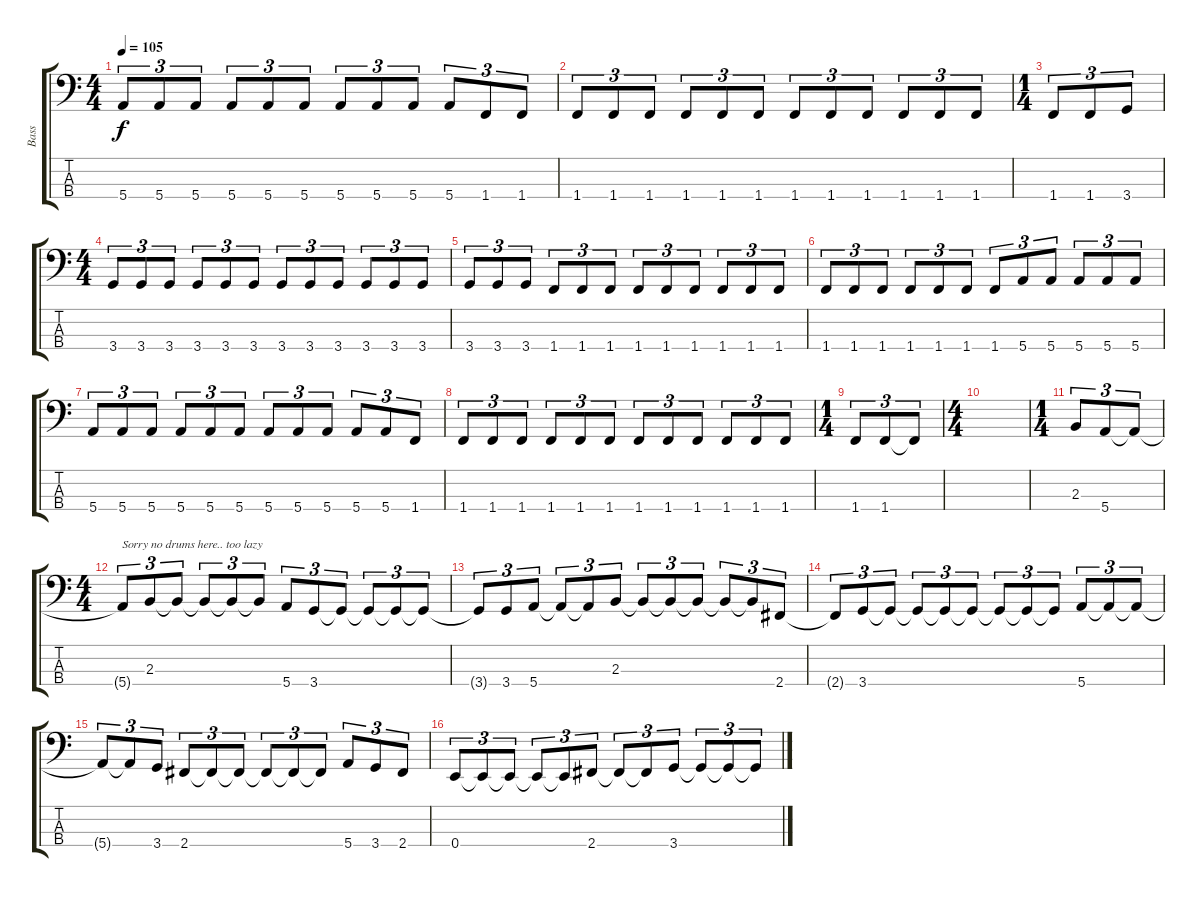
\track ("Bass" "Bass") {instrument electricbasspick}
\staff {score tabs}
\tuning (G2 D2 A1 E1) {hide}
\ts (4 4)
\tempo 105
\clef f4
\ks c
5.4.8{tu (3 2) dy f} 5.4.8{tu (3 2)} 5.4.8{tu (3 2)} 5.4.8{tu (3 2)} 5.4.8{tu (3 2)} 5.4.8{tu (3 2)} 5.4.8{tu (3 2)} 5.4.8{tu (3 2)} 5.4.8{tu (3 2)} 5.4.8{tu (3 2)} 1.4.8{tu (3 2)} 1.4.8{tu (3 2)} |
1.4.8{tu (3 2)} 1.4.8{tu (3 2)} 1.4.8{tu (3 2)} 1.4.8{tu (3 2)} 1.4.8{tu (3 2)} 1.4.8{tu (3 2)} 1.4.8{tu (3 2)} 1.4.8{tu (3 2)} 1.4.8{tu (3 2)} 1.4.8{tu (3 2)} 1.4.8{tu (3 2)} 1.4.8{tu (3 2)} |
\ts (1 4)
1.4.8{tu (3 2)} 1.4.8{tu (3 2)} 3.4.8{tu (3 2)} |
\ts (4 4)
3.4.8{tu (3 2)} 3.4.8{tu (3 2)} 3.4.8{tu (3 2)} 3.4.8{tu (3 2)} 3.4.8{tu (3 2)} 3.4.8{tu (3 2)} 3.4.8{tu (3 2)} 3.4.8{tu (3 2)} 3.4.8{tu (3 2)} 3.4.8{tu (3 2)} 3.4.8{tu (3 2)} 3.4.8{tu (3 2)} |
3.4.8{tu (3 2)} 3.4.8{tu (3 2)} 3.4.8{tu (3 2)} 1.4.8{tu (3 2)} 1.4.8{tu (3 2)} 1.4.8{tu (3 2)} 1.4.8{tu (3 2)} 1.4.8{tu (3 2)} 1.4.8{tu (3 2)} 1.4.8{tu (3 2)} 1.4.8{tu (3 2)} 1.4.8{tu (3 2)} |
1.4.8{tu (3 2)} 1.4.8{tu (3 2)} 1.4.8{tu (3 2)} 1.4.8{tu (3 2)} 1.4.8{tu (3 2)} 1.4.8{tu (3 2)} 1.4.8{tu (3 2)} 5.4.8{tu (3 2)} 5.4.8{tu (3 2)} 5.4.8{tu (3 2)} 5.4.8{tu (3 2)} 5.4.8{tu (3 2)} |
5.4.8{tu (3 2)} 5.4.8{tu (3 2)} 5.4.8{tu (3 2)} 5.4.8{tu (3 2)} 5.4.8{tu (3 2)} 5.4.8{tu (3 2)} 5.4.8{tu (3 2)} 5.4.8{tu (3 2)} 5.4.8{tu (3 2)} 5.4.8{tu (3 2)} 5.4.8{tu (3 2)} 1.4.8{tu (3 2)} |
1.4.8{tu (3 2)} 1.4.8{tu (3 2)} 1.4.8{tu (3 2)} 1.4.8{tu (3 2)} 1.4.8{tu (3 2)} 1.4.8{tu (3 2)} 1.4.8{tu (3 2)} 1.4.8{tu (3 2)} 1.4.8{tu (3 2)} 1.4.8{tu (3 2)} 1.4.8{tu (3 2)} 1.4.8{tu (3 2)} |
\ts (1 4)
1.4.8{tu (3 2)} 1.4.8{tu (3 2)} 1.4{t}.8{tu (3 2)} |
\ts (4 4)
|
\ts (1 4)
2.3.8{tu (3 2)} 5.4.8{tu (3 2)} 5.4{t}.8{tu (3 2)} |
\ts (4 4)
5.4{t}.8{tu (3 2) txt "Sorry no drums here.. too lazy"} 2.3.8{tu (3 2)} 2.3{t}.8{tu (3 2)} 2.3{t}.8{tu (3 2)} 2.3{t}.8{tu (3 2)} 2.3{t}.8{tu (3 2)} 5.4.8{tu (3 2)} 3.4.8{tu (3 2)} 3.4{t}.8{tu (3 2)} 3.4{t}.8{tu (3 2)} 3.4{t}.8{tu (3 2)} 3.4{t}.8{tu (3 2)} |
3.4{t}.8{tu (3 2)} 3.4.8{tu (3 2)} 5.4.8{tu (3 2)} 5.4{t}.8{tu (3 2)} 5.4{t}.8{tu (3 2)} 2.3.8{tu (3 2)} 2.3{t}.8{tu (3 2)} 2.3{t}.8{tu (3 2)} 2.3{t}.8{tu (3 2)} 2.3{t}.8{tu (3 2)} 2.3{t}.8{tu (3 2)} 2.4.8{tu (3 2)} |
2.4{t}.8{tu (3 2)} 3.4.8{tu (3 2)} 3.4{t}.8{tu (3 2)} 3.4{t}.8{tu (3 2)} 3.4{t}.8{tu (3 2)} 3.4{t}.8{tu (3 2)} 3.4{t}.8{tu (3 2)} 3.4{t}.8{tu (3 2)} 3.4{t}.8{tu (3 2)} 5.4.8{tu (3 2)} 5.4{t}.8{tu (3 2)} 5.4{t}.8{tu (3 2)} |
5.4{t}.8{tu (3 2)} 5.4{t}.8{tu (3 2)} 3.4.8{tu (3 2)} 2.4.8{tu (3 2)} 2.4{t}.8{tu (3 2)} 2.4{t}.8{tu (3 2)} 2.4{t}.8{tu (3 2)} 2.4{t}.8{tu (3 2)} 2.4{t}.8{tu (3 2)} 5.4.8{tu (3 2)} 3.4.8{tu (3 2)} 2.4.8{tu (3 2)} |
0.4.8{tu (3 2)} 0.4{t}.8{tu (3 2)} 0.4{t}.8{tu (3 2)} 0.4{t}.8{tu (3 2)} 0.4{t}.8{tu (3 2)} 2.4.8{tu (3 2)} 2.4{t}.8{tu (3 2)} 2.4{t}.8{tu (3 2)} 3.4.8{tu (3 2)} 3.4{t}.8{tu (3 2)} 3.4{t}.8{tu (3 2)} 3.4{t}.8{tu (3 2)}
